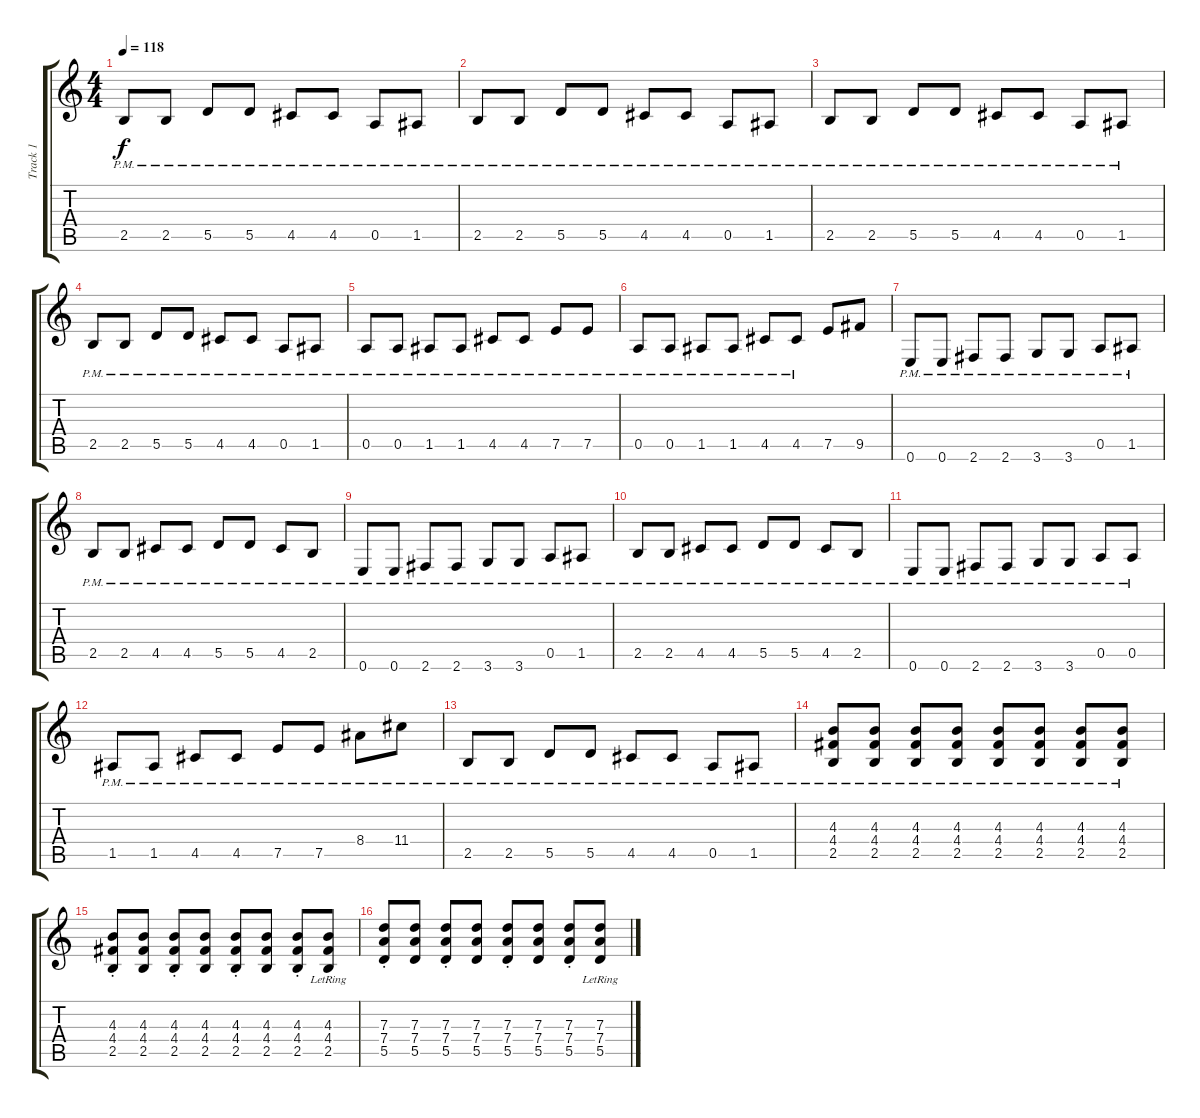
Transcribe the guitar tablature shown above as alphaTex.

\track ("Track 1" "Track 1") {instrument electricguitarjazz}
\staff {score tabs}
\tuning (E4 B3 G3 D3 A2 E2) {hide}
\ts (4 4)
\tempo 118
\clef g2
\ks c
2.5{pm}.8{dy f} 2.5{pm}.8 5.5{pm}.8 5.5{pm}.8 4.5{pm}.8 4.5{pm}.8 0.5{pm}.8 1.5{pm}.8 |
2.5{pm}.8 2.5{pm}.8 5.5{pm}.8 5.5{pm}.8 4.5{pm}.8 4.5{pm}.8 0.5{pm}.8 1.5{pm}.8 |
2.5{pm}.8 2.5{pm}.8 5.5{pm}.8 5.5{pm}.8 4.5{pm}.8 4.5{pm}.8 0.5{pm}.8 1.5{pm}.8 |
2.5{pm}.8 2.5{pm}.8 5.5{pm}.8 5.5{pm}.8 4.5{pm}.8 4.5{pm}.8 0.5{pm}.8 1.5{pm}.8 |
0.5{pm}.8 0.5{pm}.8 1.5{pm}.8 1.5{pm}.8 4.5{pm}.8 4.5{pm}.8 7.5{pm}.8 7.5{pm}.8 |
0.5{pm}.8 0.5{pm}.8 1.5{pm}.8 1.5{pm}.8 4.5{pm}.8 4.5{pm}.8 7.5.8 9.5.8 |
0.6{pm}.8 0.6{pm}.8 2.6{pm}.8 2.6{pm}.8 3.6{pm}.8 3.6{pm}.8 0.5{pm}.8 1.5{pm}.8 |
2.5{pm}.8 2.5{pm}.8 4.5{pm}.8 4.5{pm}.8 5.5{pm}.8 5.5{pm}.8 4.5{pm}.8 2.5{pm}.8 |
0.6{pm}.8 0.6{pm}.8 2.6{pm}.8 2.6{pm}.8 3.6{pm}.8 3.6{pm}.8 0.5{pm}.8 1.5{pm}.8 |
2.5{pm}.8 2.5{pm}.8 4.5{pm}.8 4.5{pm}.8 5.5{pm}.8 5.5{pm}.8 4.5{pm}.8 2.5{pm}.8 |
0.6{pm}.8 0.6{pm}.8 2.6{pm}.8 2.6{pm}.8 3.6{pm}.8 3.6{pm}.8 0.5{pm}.8 0.5{pm}.8 |
1.5{pm}.8 1.5{pm}.8 4.5{pm}.8 4.5{pm}.8 7.5{pm}.8 7.5{pm}.8 8.4{pm}.8 11.4{pm}.8 |
2.5{pm}.8 2.5{pm}.8 5.5{pm}.8 5.5{pm}.8 4.5{pm}.8 4.5{pm}.8 0.5{pm}.8 1.5{pm}.8 |
(4.3{pm} 4.4{pm} 2.5{pm}).8 (4.3{pm} 4.4{pm} 2.5{pm}).8 (4.3{pm} 4.4{pm} 2.5{pm}).8 (4.3{pm} 4.4{pm} 2.5{pm}).8 (4.3{pm} 4.4{pm} 2.5{pm}).8 (4.3{pm} 4.4{pm} 2.5{pm}).8 (4.3{pm} 4.4{pm} 2.5{pm}).8 (4.3{pm} 4.4{pm} 2.5{pm}).8 |
(4.3{st} 4.4{st} 2.5{st}).8 (4.3 4.4 2.5).8 (4.3{st} 4.4{st} 2.5{st}).8 (4.3 4.4 2.5).8 (4.3{st} 4.4{st} 2.5{st}).8 (4.3 4.4 2.5).8 (4.3{st} 4.4{st} 2.5{st}).8 (4.3{lr} 4.4{lr} 2.5{lr}).8 |
(7.3{st} 7.4{st} 5.5{st}).8 (7.3 7.4 5.5).8 (7.3{st} 7.4{st} 5.5{st}).8 (7.3 7.4 5.5).8 (7.3{st} 7.4{st} 5.5{st}).8 (7.3 7.4 5.5).8 (7.3{st} 7.4{st} 5.5{st}).8 (7.3{lr} 7.4{lr} 5.5{lr}).8
